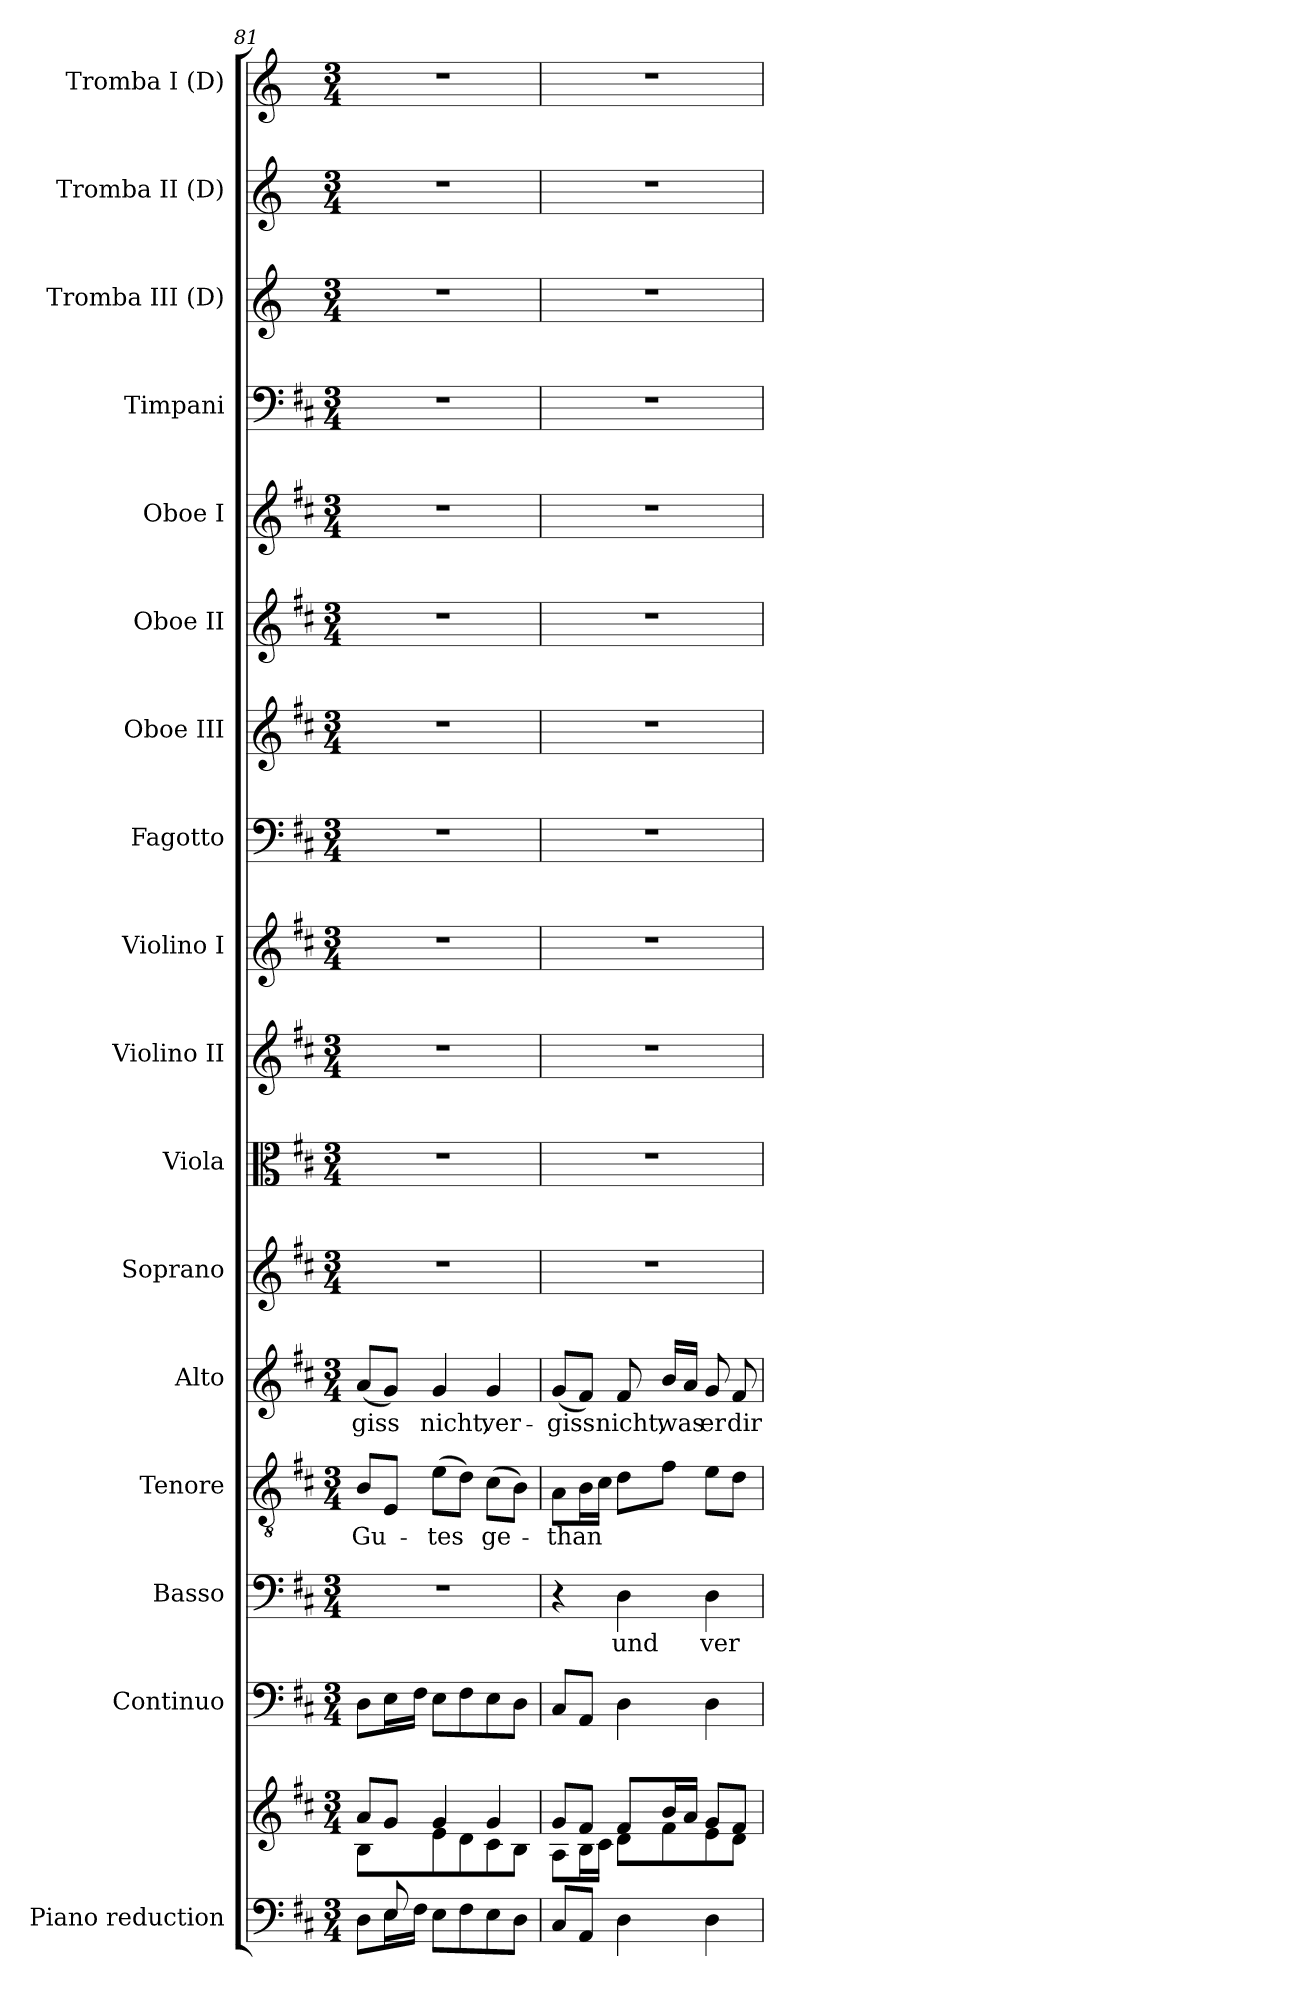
**kern	**kern	**kern	**kern	**text	**kern	**text	**kern	**text	**kern	**kern	**kern	**kern	**kern	**kern	**kern	**kern	**kern	**kern	**kern	**kern
*part17	*part17	*part16	*part15	*part15	*part14	*part14	*part13	*part13	*part12	*part11	*part10	*part9	*part8	*part7	*part6	*part5	*part4	*part3	*part2	*part1
*staff18	*staff17	*staff16	*staff15	*staff15	*staff14	*staff14	*staff13	*staff13	*staff12	*staff11	*staff10	*staff9	*staff8	*staff7	*staff6	*staff5	*staff4	*staff3	*staff2	*staff1
*I"Piano reduction	*	*I"Continuo	*I"Basso	*	*I"Tenore	*	*I"Alto	*	*I"Soprano	*I"Viola	*I"Violino II	*I"Violino I	*I"Fagotto	*I"Oboe III	*I"Oboe II	*I"Oboe I	*I"Timpani	*I"Tromba III (D)	*I"Tromba II (D)	*I"Tromba I (D)
*I'Pno	*	*	*	*	*	*	*	*	*	*	*	*	*	*I'Ob	*I'Ob	*I'Ob	*I'Timp	*	*	*
*clefF4	*clefG2	*clefF4	*clefF4	*	*clefGv2	*	*clefG2	*	*clefG2	*clefC3	*clefG2	*clefG2	*clefF4	*clefG2	*clefG2	*clefG2	*clefF4	*clefG2	*clefG2	*clefG2
*	*	*	*	*	*	*	*	*	*	*	*	*	*	*	*	*	*	*ITrd-1c-2	*ITrd-1c-2	*ITrd-1c-2
*k[f#c#]	*k[f#c#]	*k[f#c#]	*k[f#c#]	*	*k[f#c#]	*	*k[f#c#]	*	*k[f#c#]	*k[f#c#]	*k[f#c#]	*k[f#c#]	*k[f#c#]	*k[f#c#]	*k[f#c#]	*k[f#c#]	*k[f#c#]	*k[f#c#]	*k[f#c#]	*k[f#c#]
*M3/4	*M3/4	*M3/4	*M3/4	*	*M3/4	*	*M3/4	*	*M3/4	*M3/4	*M3/4	*M3/4	*M3/4	*M3/4	*M3/4	*M3/4	*M3/4	*M3/4	*M3/4	*M3/4
=81	=81	=81	=81	=81	=81	=81	=81	=81	=81	=81	=81	=81	=81	=81	=81	=81	=81	=81	=81	=81
*^	*^	*	*	*	*	*	*	*	*	*	*	*	*	*	*	*	*	*	*	*
!	!	!	!	!	!	!	!	!LO:LY:b	!	!LO:LY:b	!	!	!	!	!	!	!	!	!	!	!	!
8ryy	8D\L	8a/L	8B\L	8D\L	2.r	.	8B/L	Gu-	(8a/L	giss	2.r	2.r	2.r	2.r	2.r	2.r	2.r	2.r	2.r	2.r	2.r	2.r
8E/	16E\L	8g/J	8ryy	16E\L	.	.	8E/J	.	8g/J)	.	.	.	.	.	.	.	.	.	.	.	.	.
.	16F#\JJ	.	.	16F#\JJ	.	.	.	.	.	.	.	.	.	.	.	.	.	.	.	.	.	.
!	!	!	!	!	!	!	!	!LO:LY:b	!	!LO:LY:b	!	!	!	!	!	!	!	!	!	!	!	!
2ryy	8E\L	4g/	8e\	8E\L	.	.	(8e\L	-tes	4g/	nicht,	.	.	.	.	.	.	.	.	.	.	.	.
.	8F#\	.	8d\	8F#\	.	.	8d\J)	.	.	.	.	.	.	.	.	.	.	.	.	.	.	.
!	!	!	!	!	!	!	!	!LO:LY:b	!	!LO:LY:b	!	!	!	!	!	!	!	!	!	!	!	!
.	8E\	4g/	8c#\	8E\	.	.	(8c#\L	ge-	4g/	ver-	.	.	.	.	.	.	.	.	.	.	.	.
.	8D\J	.	8B\J	8D\J	.	.	8B\J)	.	.	.	.	.	.	.	.	.	.	.	.	.	.	.
=82	=82	=82	=82	=82	=82	=82	=82	=82	=82	=82	=82	=82	=82	=82	=82	=82	=82	=82	=82	=82	=82	=82
!	!	!	!	!	!	!	!	!LO:LY:b	!	!LO:LY:b	!	!	!	!	!	!	!	!	!	!	!	!
*v	*v	*	*	*	*	*	*	*	*	*	*	*	*	*	*	*	*	*	*	*	*	*
8C#/L	8g/L	8A\L	8C#/L	4r	.	8A\L	than	(8g/L	giss	2.r	2.r	2.r	2.r	2.r	2.r	2.r	2.r	2.r	2.r	2.r	2.r
8AA/J	8f#/J	16B\L	8AA/J	.	.	16B\L	.	8f#/J)	.	.	.	.	.	.	.	.	.	.	.	.	.
.	.	16c#\JJ	.	.	.	16c#\JJ	.	.	.	.	.	.	.	.	.	.	.	.	.	.	.
!	!	!	!	!	!LO:LY:b	!	!	!	!LO:LY:b	!	!	!	!	!	!	!	!	!	!	!	!
4D\	8f#/L	8d\L	4D\	4D\	und	8d\L	.	8f#/	nicht,	.	.	.	.	.	.	.	.	.	.	.	.
!	!	!	!	!	!	!	!	!	!LO:LY:b	!	!	!	!	!	!	!	!	!	!	!	!
.	16b/L	8f#\	.	.	.	8f#\J	.	16b/LL	was	.	.	.	.	.	.	.	.	.	.	.	.
.	16a/JJ	.	.	.	.	.	.	16a/JJ	.	.	.	.	.	.	.	.	.	.	.	.	.
!	!	!	!	!	!LO:LY:b	!	!	!	!LO:LY:b	!	!	!	!	!	!	!	!	!	!	!	!
4D\	8g/L	8e\	4D\	4D\	ver-	8e\L	.	8g/	er	.	.	.	.	.	.	.	.	.	.	.	.
!	!	!	!	!	!	!	!	!	!LO:LY:b	!	!	!	!	!	!	!	!	!	!	!	!
.	8f#/J	8d\J	.	.	.	8d\J	.	8f#/	dir	.	.	.	.	.	.	.	.	.	.	.	.
*	*v	*v	*	*	*	*	*	*	*	*	*	*	*	*	*	*	*	*	*	*	*
=	=	=	=	=	=	=	=	=	=	=	=	=	=	=	=	=	=	=	=	=
*-	*-	*-	*-	*-	*-	*-	*-	*-	*-	*-	*-	*-	*-	*-	*-	*-	*-	*-	*-	*-
